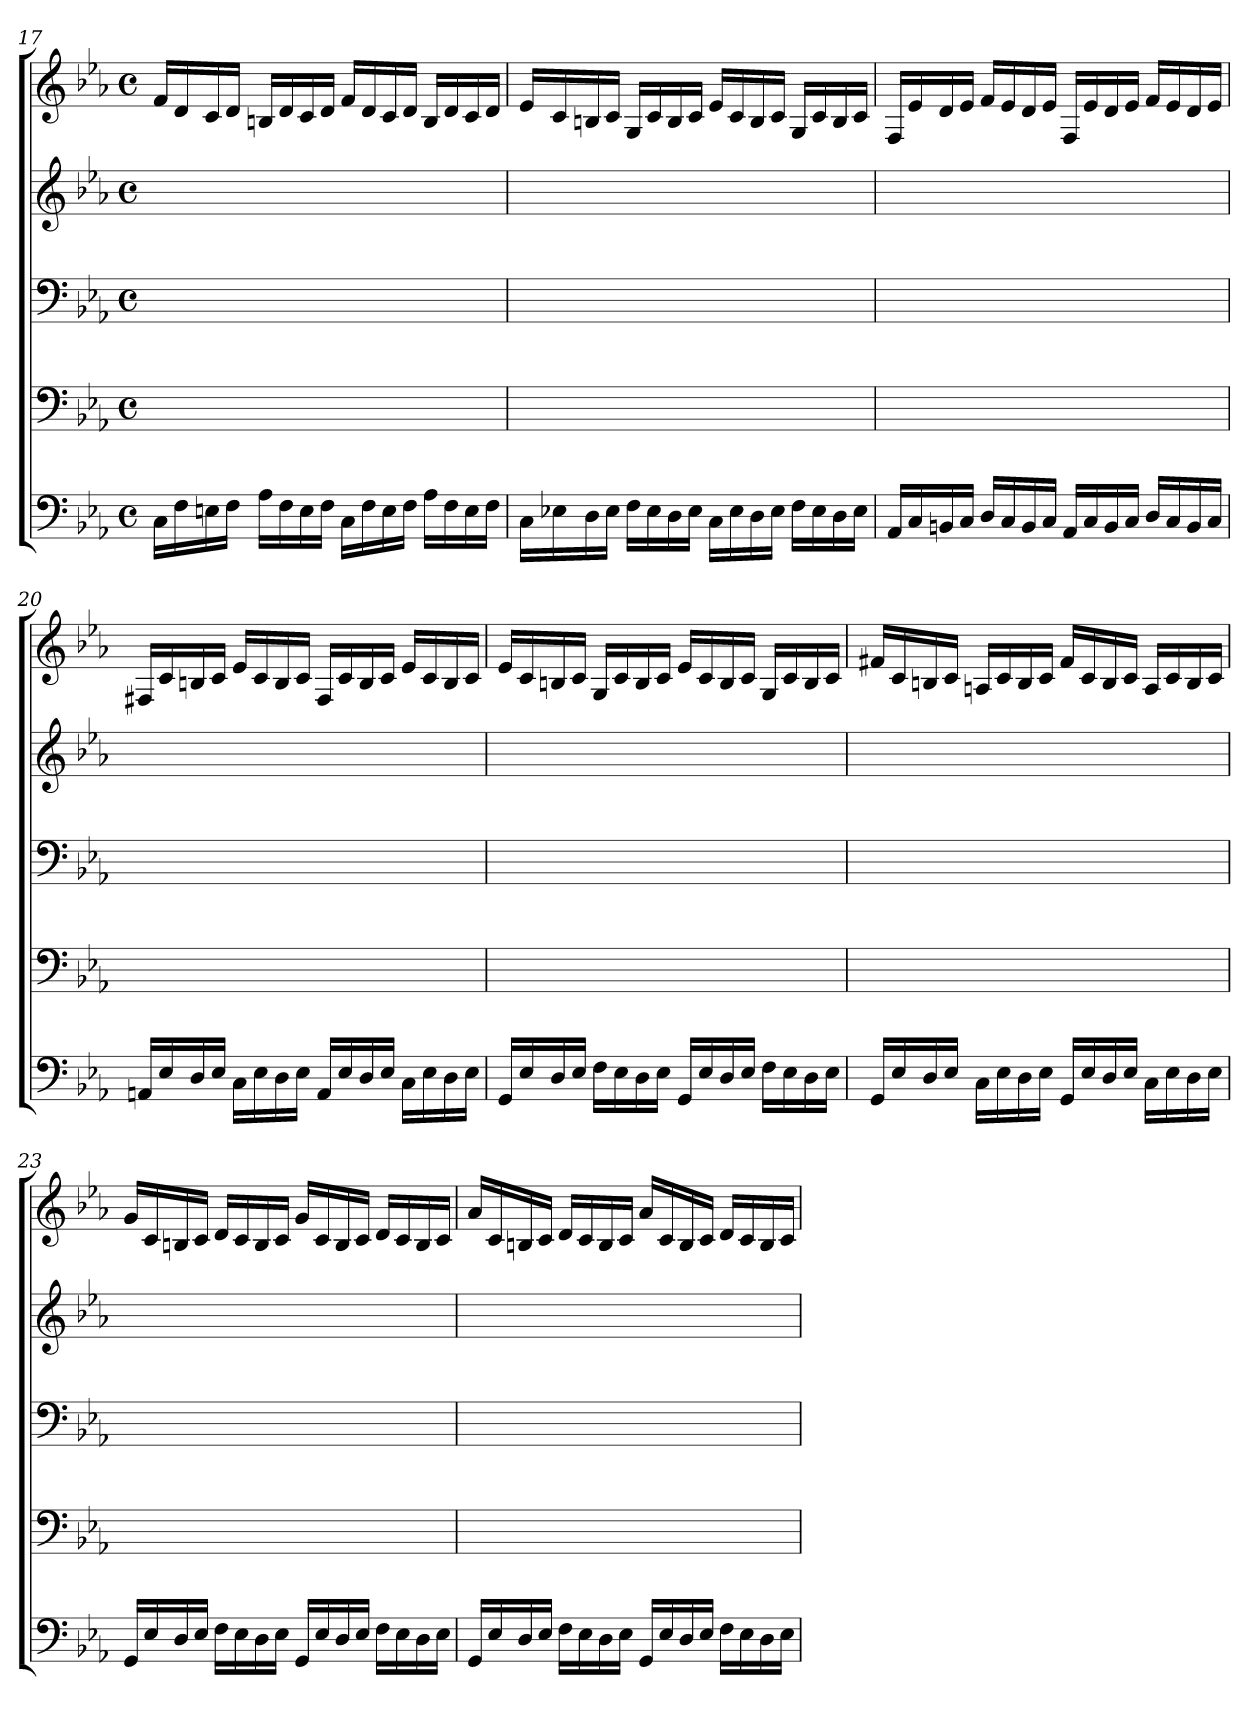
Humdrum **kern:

**kern	**kern	**kern	**kern	**kern
*part5	*part4	*part3	*part2	*part1
*staff5	*staff4	*staff3	*staff2	*staff1
*clefF4	*clefF4	*clefF4	*clefG2	*clefG2
*k[b-e-a-]	*k[b-e-a-]	*k[b-e-a-]	*k[b-e-a-]	*k[b-e-a-]
*c:	*c:	*c:	*c:	*c:
*M4/4	*M4/4	*M4/4	*M4/4	*M4/4
*met(c)	*met(c)	*met(c)	*met(c)	*met(c)
=17	=17	=17	=17	=17
16CLL	1ryy	1ryy	1ryy	16fLL
16F	.	.	.	16d
16En	.	.	.	16c
16FJJ	.	.	.	16dJJ
16A-LL	.	.	.	16BnLL
16F	.	.	.	16d
16E	.	.	.	16c
16FJJ	.	.	.	16dJJ
16CLL	.	.	.	16fLL
16F	.	.	.	16d
16E	.	.	.	16c
16FJJ	.	.	.	16dJJ
16A-LL	.	.	.	16BLL
16F	.	.	.	16d
16E	.	.	.	16c
16FJJ	.	.	.	16dJJ
=18	=18	=18	=18	=18
16CLL	1ryy	1ryy	1ryy	16e-LL
16E-X	.	.	.	16c
16D	.	.	.	16Bn
16E-JJ	.	.	.	16cJJ
16FLL	.	.	.	16GLL
16E-	.	.	.	16c
16D	.	.	.	16B
16E-JJ	.	.	.	16cJJ
16CLL	.	.	.	16e-LL
16E-	.	.	.	16c
16D	.	.	.	16B
16E-JJ	.	.	.	16cJJ
16FLL	.	.	.	16GLL
16E-	.	.	.	16c
16D	.	.	.	16B
16E-JJ	.	.	.	16cJJ
!!LO:LB:g=z
=19	=19	=19	=19	=19
16AA-LL	1ryy	1ryy	1ryy	16FLL
16C	.	.	.	16e-
16BBn	.	.	.	16d
16CJJ	.	.	.	16e-JJ
16DLL	.	.	.	16fLL
16C	.	.	.	16e-
16BB	.	.	.	16d
16CJJ	.	.	.	16e-JJ
16AA-LL	.	.	.	16FLL
16C	.	.	.	16e-
16BB	.	.	.	16d
16CJJ	.	.	.	16e-JJ
16DLL	.	.	.	16fLL
16C	.	.	.	16e-
16BB	.	.	.	16d
16CJJ	.	.	.	16e-JJ
=20	=20	=20	=20	=20
16AAnLL	1ryy	1ryy	1ryy	16F#XLL
16E-	.	.	.	16c
16D	.	.	.	16Bn
16E-JJ	.	.	.	16cJJ
16CLL	.	.	.	16e-LL
16E-	.	.	.	16c
16D	.	.	.	16B
16E-JJ	.	.	.	16cJJ
16AALL	.	.	.	16F#LL
16E-	.	.	.	16c
16D	.	.	.	16B
16E-JJ	.	.	.	16cJJ
16CLL	.	.	.	16e-LL
16E-	.	.	.	16c
16D	.	.	.	16B
16E-JJ	.	.	.	16cJJ
=21	=21	=21	=21	=21
16GGLL	1ryy	1ryy	1ryy	16e-LL
16E-	.	.	.	16c
16D	.	.	.	16Bn
16E-JJ	.	.	.	16cJJ
16FLL	.	.	.	16GLL
16E-	.	.	.	16c
16D	.	.	.	16B
16E-JJ	.	.	.	16cJJ
16GGLL	.	.	.	16e-LL
16E-	.	.	.	16c
16D	.	.	.	16B
16E-JJ	.	.	.	16cJJ
16FLL	.	.	.	16GLL
16E-	.	.	.	16c
16D	.	.	.	16B
16E-JJ	.	.	.	16cJJ
!!LO:LB:g=z
=22	=22	=22	=22	=22
16GGLL	1ryy	1ryy	1ryy	16f#XLL
16E-	.	.	.	16c
16D	.	.	.	16Bn
16E-JJ	.	.	.	16cJJ
16CLL	.	.	.	16AnLL
16E-	.	.	.	16c
16D	.	.	.	16B
16E-JJ	.	.	.	16cJJ
16GGLL	.	.	.	16f#LL
16E-	.	.	.	16c
16D	.	.	.	16B
16E-JJ	.	.	.	16cJJ
16CLL	.	.	.	16ALL
16E-	.	.	.	16c
16D	.	.	.	16B
16E-JJ	.	.	.	16cJJ
=23	=23	=23	=23	=23
16GGLL	1ryy	1ryy	1ryy	16gLL
16E-	.	.	.	16c
16D	.	.	.	16Bn
16E-JJ	.	.	.	16cJJ
16FLL	.	.	.	16dLL
16E-	.	.	.	16c
16D	.	.	.	16B
16E-JJ	.	.	.	16cJJ
16GGLL	.	.	.	16gLL
16E-	.	.	.	16c
16D	.	.	.	16B
16E-JJ	.	.	.	16cJJ
16FLL	.	.	.	16dLL
16E-	.	.	.	16c
16D	.	.	.	16B
16E-JJ	.	.	.	16cJJ
=24	=24	=24	=24	=24
16GGLL	1ryy	1ryy	1ryy	16a-LL
16E-	.	.	.	16c
16D	.	.	.	16Bn
16E-JJ	.	.	.	16cJJ
16FLL	.	.	.	16dLL
16E-	.	.	.	16c
16D	.	.	.	16B
16E-JJ	.	.	.	16cJJ
16GGLL	.	.	.	16a-LL
16E-	.	.	.	16c
16D	.	.	.	16B
16E-JJ	.	.	.	16cJJ
16FLL	.	.	.	16dLL
16E-	.	.	.	16c
16D	.	.	.	16B
16E-JJ	.	.	.	16cJJ
=	=	=	=	=
*-	*-	*-	*-	*-
